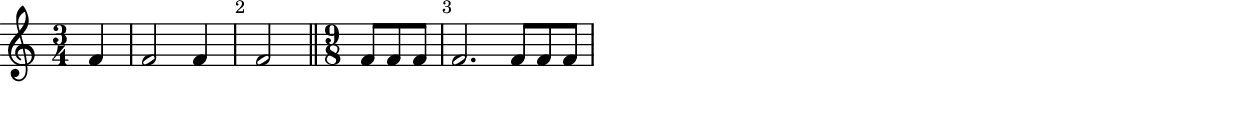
%% Generated by lilypond-book.py
%% Options: [exampleindent=10.16\mm,fragment,indent=0\mm,line-width=160\mm,quote,relative=1]
\include "lilypond-book-preamble.ly"


% ****************************************************************
% Start cut-&-pastable-section
% ****************************************************************



\paper {
  indent = 0\mm
  line-width = 160\mm
  % offset the left padding, also add 1mm as lilypond creates cropped
  % images with a little space on the right
  line-width = #(- line-width (* mm  3.000000) (* mm 1))
  line-width = 160\mm - 2.0 * 10.16\mm
  % offset the left padding, also add 1mm as lilypond creates cropped
  % images with a little space on the right
  line-width = #(- line-width (* mm  3.000000) (* mm 1))
}

\layout {
  
}



\relative c'
{


% ****************************************************************
% ly snippet contents follows:
% ****************************************************************
\sourcefileline 566
\override Score.BarNumber.break-visibility = #end-of-line-invisible
\partial 4 \time 3/4 f4 | 2 4 | 2 \bar "||"
\time 9/8 \partial 4. f8 8 8 | 2. 8 8 8 |



% ****************************************************************
% end ly snippet
% ****************************************************************
}
